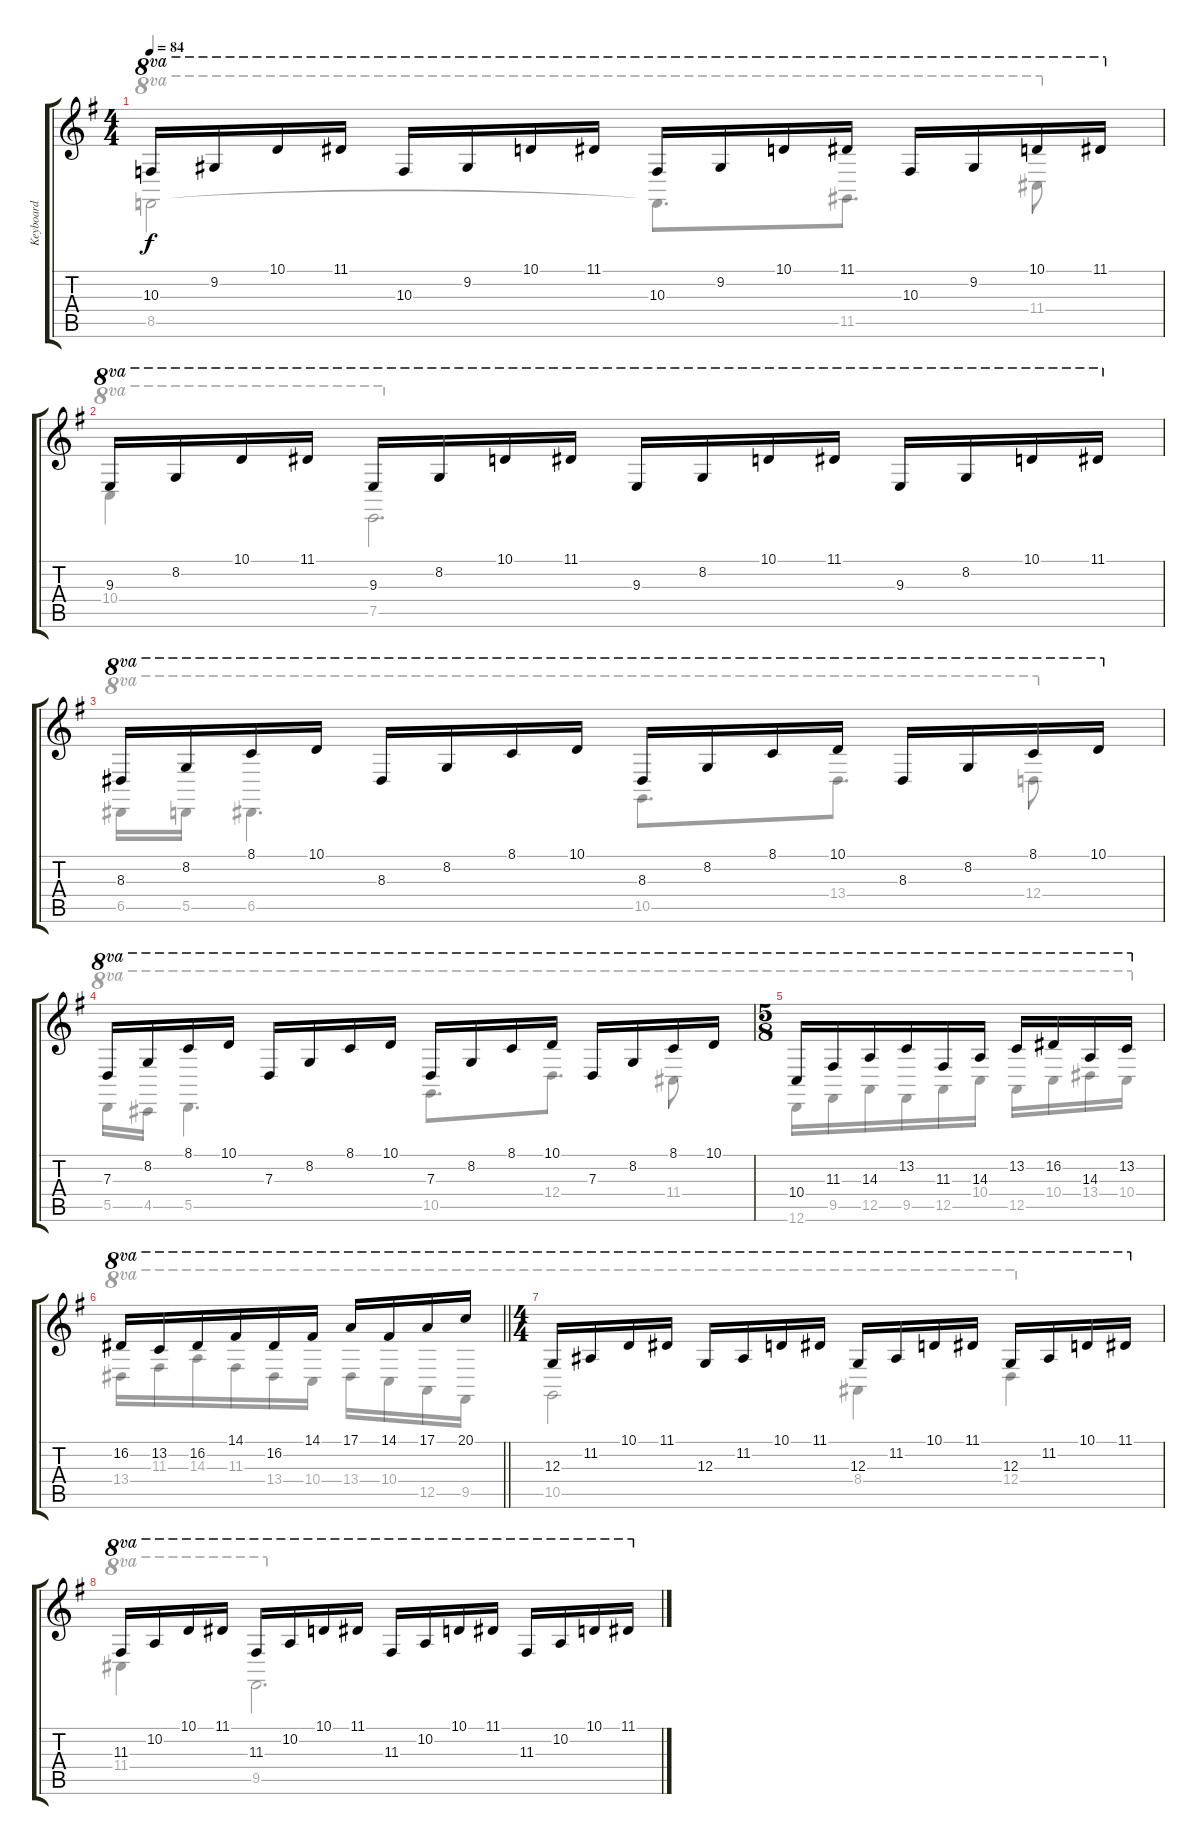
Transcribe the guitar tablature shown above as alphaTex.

\track ("Keyboard" "Keyboard") {instrument lead2sawtooth}
\staff {score tabs}
\tuning (E4 B3 G3 D3 A2 D2) {hide}
\voice
\ts (4 4)
\tempo 84
\clef g2
\ks g
10.3.16{ot 8va dy f} 9.2.16{ot 8va} 10.1.16{ot 8va} 11.1.16{ot 8va} 10.3.16{ot 8va} 9.2.16{ot 8va} 10.1.16{ot 8va} 11.1.16{ot 8va} 10.3.16{ot 8va} 9.2.16{ot 8va} 10.1.16{ot 8va} 11.1.16{ot 8va} 10.3.16{ot 8va} 9.2.16{ot 8va} 10.1.16{ot 8va} 11.1.16{ot 8va} |
9.3.16{ot 8va} 8.2.16{ot 8va} 10.1.16{ot 8va} 11.1.16{ot 8va} 9.3.16{ot 8va} 8.2.16{ot 8va} 10.1.16{ot 8va} 11.1.16{ot 8va} 9.3.16{ot 8va} 8.2.16{ot 8va} 10.1.16{ot 8va} 11.1.16{ot 8va} 9.3.16{ot 8va} 8.2.16{ot 8va} 10.1.16{ot 8va} 11.1.16{ot 8va} |
8.3.16{ot 8va} 8.2.16{ot 8va} 8.1.16{ot 8va} 10.1.16{ot 8va} 8.3.16{ot 8va} 8.2.16{ot 8va} 8.1.16{ot 8va} 10.1.16{ot 8va} 8.3.16{ot 8va} 8.2.16{ot 8va} 8.1.16{ot 8va} 10.1.16{ot 8va} 8.3.16{ot 8va} 8.2.16{ot 8va} 8.1.16{ot 8va} 10.1.16{ot 8va} |
7.3.16{ot 8va} 8.2.16{ot 8va} 8.1.16{ot 8va} 10.1.16{ot 8va} 7.3.16{ot 8va} 8.2.16{ot 8va} 8.1.16{ot 8va} 10.1.16{ot 8va} 7.3.16{ot 8va} 8.2.16{ot 8va} 8.1.16{ot 8va} 10.1.16{ot 8va} 7.3.16{ot 8va} 8.2.16{ot 8va} 8.1.16{ot 8va} 10.1.16{ot 8va} |
\ts (5 8)
10.4.16{ot 8va} 11.3.16{ot 8va} 14.3.16{ot 8va} 13.2.16{ot 8va} 11.3.16{ot 8va} 14.3.16{ot 8va} 13.2.16{ot 8va} 16.2.16{ot 8va} 14.3.16{ot 8va} 13.2.16{ot 8va} |
\barLineRight lightlight
16.2.16{ot 8va} 13.2.16{ot 8va} 16.2.16{ot 8va} 14.1.16{ot 8va} 16.2.16{ot 8va} 14.1.16{ot 8va} 17.1.16{ot 8va} 14.1.16{ot 8va} 17.1.16{ot 8va} 20.1.16{ot 8va} |
\ts (4 4)
12.3.16{ot 8va} 11.2.16{ot 8va} 10.1.16{ot 8va} 11.1.16{ot 8va} 12.3.16{ot 8va} 11.2.16{ot 8va} 10.1.16{ot 8va} 11.1.16{ot 8va} 12.3.16{ot 8va} 11.2.16{ot 8va} 10.1.16{ot 8va} 11.1.16{ot 8va} 12.3.16{ot 8va} 11.2.16{ot 8va} 10.1.16{ot 8va} 11.1.16{ot 8va} |
11.3.16{ot 8va} 10.2.16{ot 8va} 10.1.16{ot 8va} 11.1.16{ot 8va} 11.3.16{ot 8va} 10.2.16{ot 8va} 10.1.16{ot 8va} 11.1.16{ot 8va} 11.3.16{ot 8va} 10.2.16{ot 8va} 10.1.16{ot 8va} 11.1.16{ot 8va} 11.3.16{ot 8va} 10.2.16{ot 8va} 10.1.16{ot 8va} 11.1.16{ot 8va}
\voice
\clef g2
\ottava regular
\simile none
\ks g
8.5.2{ot 8va dy f} 8.5{t}.8{d ot 8va} 11.5.8{d ot 8va} 11.4.8{ot 8va} |
10.4.4{ot 8va} 7.5.2{d ot 8va} |
6.5.16{ot 8va} 5.5.16{ot 8va} 6.5.4{d ot 8va} 10.5.8{d ot 8va} 13.4.8{d ot 8va} 12.4.8{ot 8va} |
5.5.16{ot 8va} 4.5.16{ot 8va} 5.5.4{d ot 8va} 10.5.8{d ot 8va} 12.4.8{d ot 8va} 11.4.8{ot 8va} |
12.6.16{ot 8va} 9.5.16{ot 8va} 12.5.16{ot 8va} 9.5.16{ot 8va} 12.5.16{ot 8va} 10.4.16{ot 8va} 12.5.16{ot 8va} 10.4.16{ot 8va} 13.4.16{ot 8va} 10.4.16{ot 8va} |
\barLineRight lightlight
13.4.16{ot 8va} 11.3.16{ot 8va} 14.3.16{ot 8va} 11.3.16{ot 8va} 13.4.16{ot 8va} 10.4.16{ot 8va} 13.4.16{ot 8va} 10.4.16{ot 8va} 12.5.16{ot 8va} 9.5.16{ot 8va} |
10.5.2{ot 8va} 8.4.4{ot 8va} 12.4.4{ot 8va} |
11.4.4{ot 8va} 9.5.2{d ot 8va}
